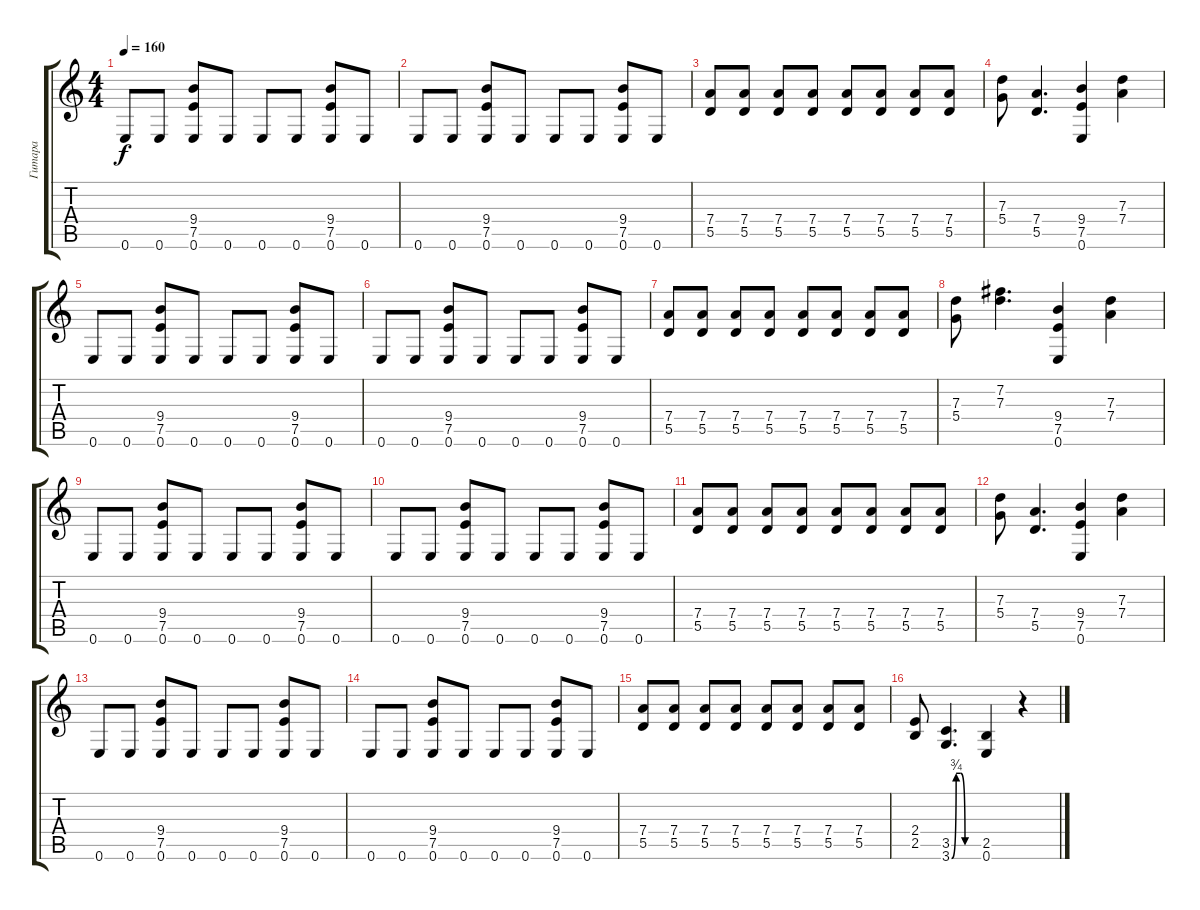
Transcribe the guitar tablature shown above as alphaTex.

\track ("Гитара" "Гитара") {instrument distortionguitar}
\staff {score tabs}
\tuning (E4 B3 G3 D3 A2 E2) {hide}
\ts (4 4)
\tempo 160
\clef g2
\ks c
0.6.8{dy f} 0.6.8 (9.4 7.5 0.6).8 0.6.8 0.6.8 0.6.8 (9.4 7.5 0.6).8 0.6.8 |
0.6.8 0.6.8 (9.4 7.5 0.6).8 0.6.8 0.6.8 0.6.8 (9.4 7.5 0.6).8 0.6.8 |
(7.4 5.5).8 (7.4 5.5).8 (7.4 5.5).8 (7.4 5.5).8 (7.4 5.5).8 (7.4 5.5).8 (7.4 5.5).8 (7.4 5.5).8 |
(7.3 5.4).8 (7.4 5.5).4{d} (9.4 7.5 0.6).4 (7.3 7.4).4 |
0.6.8 0.6.8 (9.4 7.5 0.6).8 0.6.8 0.6.8 0.6.8 (9.4 7.5 0.6).8 0.6.8 |
0.6.8 0.6.8 (9.4 7.5 0.6).8 0.6.8 0.6.8 0.6.8 (9.4 7.5 0.6).8 0.6.8 |
(7.4 5.5).8 (7.4 5.5).8 (7.4 5.5).8 (7.4 5.5).8 (7.4 5.5).8 (7.4 5.5).8 (7.4 5.5).8 (7.4 5.5).8 |
(7.3 5.4).8 (7.2 7.3).4{d} (9.4 7.5 0.6).4 (7.3 7.4).4 |
0.6.8 0.6.8 (9.4 7.5 0.6).8 0.6.8 0.6.8 0.6.8 (9.4 7.5 0.6).8 0.6.8 |
0.6.8 0.6.8 (9.4 7.5 0.6).8 0.6.8 0.6.8 0.6.8 (9.4 7.5 0.6).8 0.6.8 |
(7.4 5.5).8 (7.4 5.5).8 (7.4 5.5).8 (7.4 5.5).8 (7.4 5.5).8 (7.4 5.5).8 (7.4 5.5).8 (7.4 5.5).8 |
(7.3 5.4).8 (7.4 5.5).4{d} (9.4 7.5 0.6).4 (7.3 7.4).4 |
0.6.8 0.6.8 (9.4 7.5 0.6).8 0.6.8 0.6.8 0.6.8 (9.4 7.5 0.6).8 0.6.8 |
0.6.8 0.6.8 (9.4 7.5 0.6).8 0.6.8 0.6.8 0.6.8 (9.4 7.5 0.6).8 0.6.8 |
(7.4 5.5).8 (7.4 5.5).8 (7.4 5.5).8 (7.4 5.5).8 (7.4 5.5).8 (7.4 5.5).8 (7.4 5.5).8 (7.4 5.5).8 |
(2.4 2.5).8 (3.5 3.6{be (custom 0 0 10 3 20 3 30 0 60 0)}).4{d} (2.5 0.6).4 r.4
